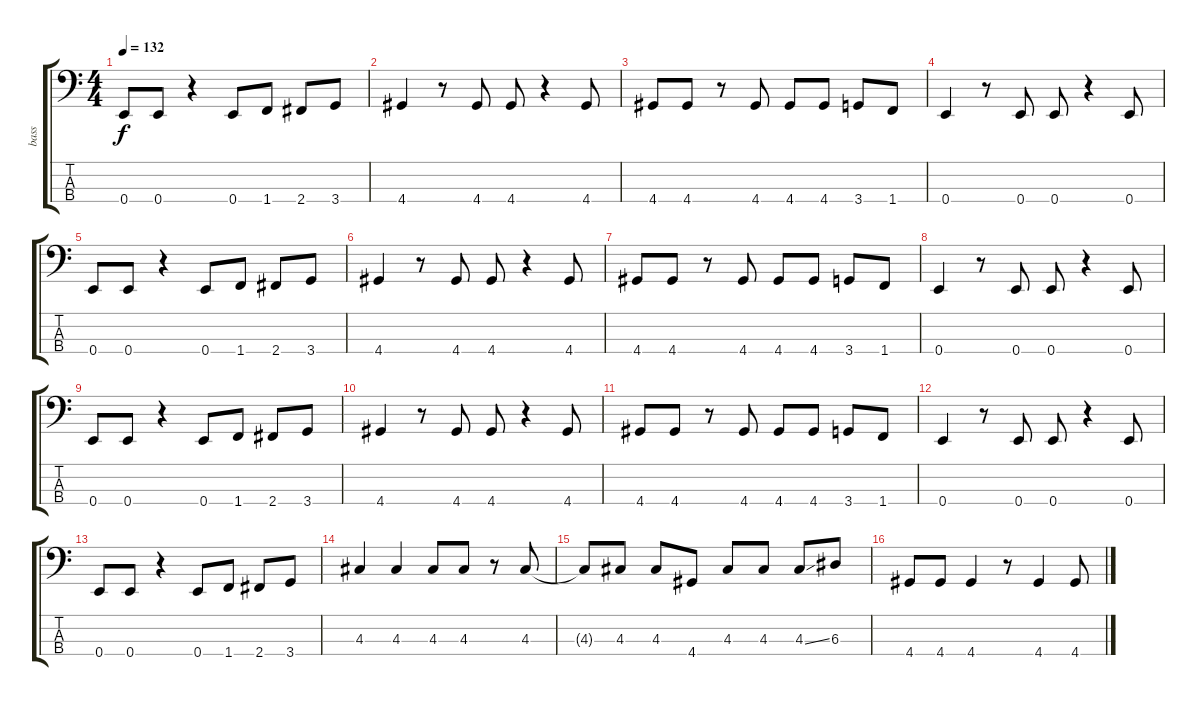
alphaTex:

\track ("bass" "bass") {instrument electricbassfinger}
\staff {score tabs}
\tuning (G2 D2 A1 E1) {hide}
\ts (4 4)
\tempo 132
\clef f4
\ks c
0.4.8{dy f} 0.4.8 r.4 0.4.8 1.4.8 2.4.8 3.4.8 |
4.4.4 r.8 4.4.8 4.4.8 r.4 4.4.8 |
4.4.8 4.4.8 r.8 4.4.8 4.4.8 4.4.8 3.4.8 1.4.8 |
0.4.4 r.8 0.4.8 0.4.8 r.4 0.4.8 |
0.4.8 0.4.8 r.4 0.4.8 1.4.8 2.4.8 3.4.8 |
4.4.4 r.8 4.4.8 4.4.8 r.4 4.4.8 |
4.4.8 4.4.8 r.8 4.4.8 4.4.8 4.4.8 3.4.8 1.4.8 |
0.4.4 r.8 0.4.8 0.4.8 r.4 0.4.8 |
0.4.8 0.4.8 r.4 0.4.8 1.4.8 2.4.8 3.4.8 |
4.4.4 r.8 4.4.8 4.4.8 r.4 4.4.8 |
4.4.8 4.4.8 r.8 4.4.8 4.4.8 4.4.8 3.4.8 1.4.8 |
0.4.4 r.8 0.4.8 0.4.8 r.4 0.4.8 |
0.4.8 0.4.8 r.4 0.4.8 1.4.8 2.4.8 3.4.8 |
4.3.4 4.3.4 4.3.8 4.3.8 r.8 4.3.8 |
4.3{t}.8 4.3.8 4.3.8 4.4.8 4.3.8 4.3.8 4.3{ss}.8 6.3.8 |
4.4.8 4.4.8 4.4.4 r.8 4.4.4 4.4.8
